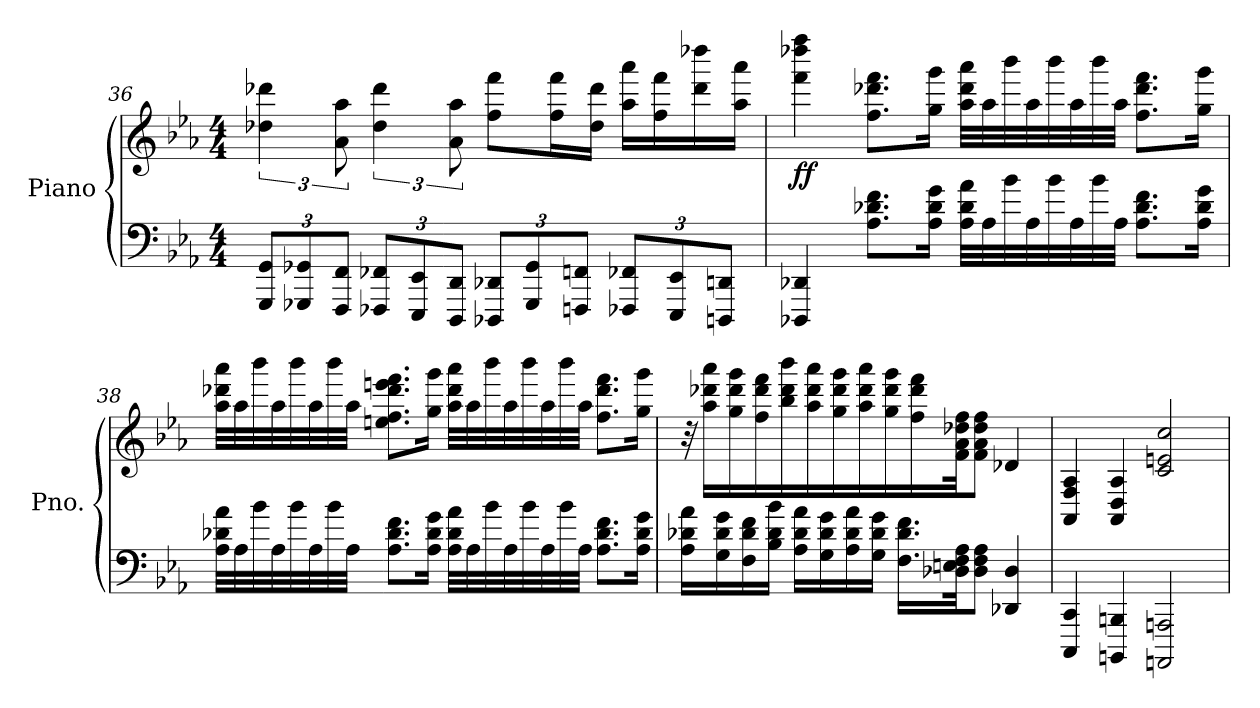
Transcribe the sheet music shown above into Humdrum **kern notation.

**kern	**kern	**dynam
*part1	*part1	*part1
*staff2	*staff1	*staff1/2
*I"Piano	*	*
*I'Pno.	*	*
*clefF4	*clefG2	*
*k[b-e-a-]	*k[b-e-a-]	*
*M4/4	*M4/4	*
*Xbrackettup	*	*
=36	=36	=36
12GGG/ 12GG/L	6dd-X\ 6ddd-X\	.
12GGG-X/ 12GG-X/	.	.
12FFF/ 12FF/J	12a-\ 12aa-\	.
12FFF-X/ 12FF-X/L	6dd-\ 6ddd-\	.
12EEE-/ 12EE-/	.	.
12DDD/ 12DD/J	12a-\ 12aa-\	.
12DDD-X/ 12DD-X/L	8ff\ 8fff\L	.
12GGG-/ 12GG-/	.	.
.	16ff\ 16fff\L	.
12FFFn/ 12FFn/J	.	.
.	16dd-\ 16ddd-\JJ	.
12FFF-X/ 12FF-X/L	16aa-\ 16aaa-\LL	.
.	16ff\ 16fff\	.
12EEE-/ 12EE-/	.	.
.	16ddd-\ 16dddd-X\	.
12DDDn/ 12DDn/J	.	.
.	16aa-\ 16aaa-\JJ	.
!!LO:LB:g=z
=37	=37	=37
!	!	!LO:DY:b
4DDD-X/ 4DD-X/	4fff\ 4dddd-X\ 4ffff\	ff
8.A-\ 8.d-X\ 8.f\L	8.ff\ 8.ddd-X\ 8.fff\L	.
16A-\ 16d-\ 16g\Jk	16gg\ 16ggg\Jk	.
32A-\ 32d-\ 32a-\LLL	32aa-\ 32ddd-\ 32aaa-\LLL	.
32A-\	32aa-\	.
32b-\	32bbb-\	.
32A-\	32aa-\	.
32b-\	32bbb-\	.
32A-\	32aa-\	.
32b-\	32bbb-\	.
32A-\JJJ	32aa-\JJJ	.
8.A-\ 8.d-\ 8.f\L	8.ff\ 8.ddd-\ 8.fff\L	.
16A-\ 16d-\ 16g\Jk	16gg\ 16ggg\Jk	.
=38	=38	=38
32A-\ 32d-X\ 32a-\LLL	32aa-\ 32ddd-X\ 32aaa-\LLL	.
32A-\	32aa-\	.
32b-\	32bbb-\	.
32A-\	32aa-\	.
32b-\	32bbb-\	.
32A-\	32aa-\	.
32b-\	32bbb-\	.
32A-\JJJ	32aa-\JJJ	.
8.A-\ 8.d-\ 8.f\L	8.een\ 8.ff\ 8.ddd-\ 8.eeen\ 8.fff\L	.
16A-\ 16d-\ 16g\Jk	16gg\ 16ggg\Jk	.
32A-\ 32d-\ 32a-\LLL	32aa-\ 32ddd-\ 32aaa-\LLL	.
32A-\	32aa-\	.
32b-\	32bbb-\	.
32A-\	32aa-\	.
32b-\	32bbb-\	.
32A-\	32aa-\	.
32b-\	32bbb-\	.
32A-\JJJ	32aa-\JJJ	.
8.A-\ 8.d-\ 8.f\L	8.ff\ 8.ddd-\ 8.fff\L	.
16A-\ 16d-\ 16g\Jk	16gg\ 16ggg\Jk	.
!!LO:LB:g=z
=39	=39	=39
16A-\ 16d-X\ 16a-\LL	32r	.
.	16aa-\ 16ddd-X\ 16aaa-\LL	.
16G\ 16d-\ 16g\	.	.
.	16gg\ 16ddd-\ 16ggg\	.
16F\ 16d-\ 16f\	.	.
.	16ff\ 16ddd-\ 16fff\	.
16B-\ 16d-\ 16b-\JJ	.	.
.	16bb-\ 16ddd-\ 16bbb-\	.
16A-\ 16d-\ 16a-\LL	.	.
.	16aa-\ 16ddd-\ 16aaa-\	.
16G\ 16d-\ 16g\	.	.
.	16gg\ 16ddd-\ 16ggg\	.
16A-\ 16d-\ 16a-\	.	.
.	16aa-\ 16ddd-\ 16aaa-\	.
16G\ 16d-\ 16g\JJ	.	.
.	16gg\ 16ddd-\ 16ggg\	.
16.F\ 16.d-\ 16.f\LL	.	.
.	16ff\ 16ddd-\ 16fff\	.
32D-X\ 32En\ 32F\ 32A-\JK	32f\ 32a-\ 32dd-X\ 32ff\JK	.
8D-\ 8F\ 8A-\J	8f\ 8a-\ 8dd-\ 8ff\J	.
4DD-X/ 4D-/	4d-X/	.
=40	=40	=40
4CCC/ 4CC/	4AA-/ 4F/ 4A-/	.
4BBBBn/ 4BBBn/	4AA-/ 4D/ 4A-/	.
2AAAAn/ 2AAAn/	2c/ 2en/ 2cc/	.
=	=	=
*-	*-	*-
